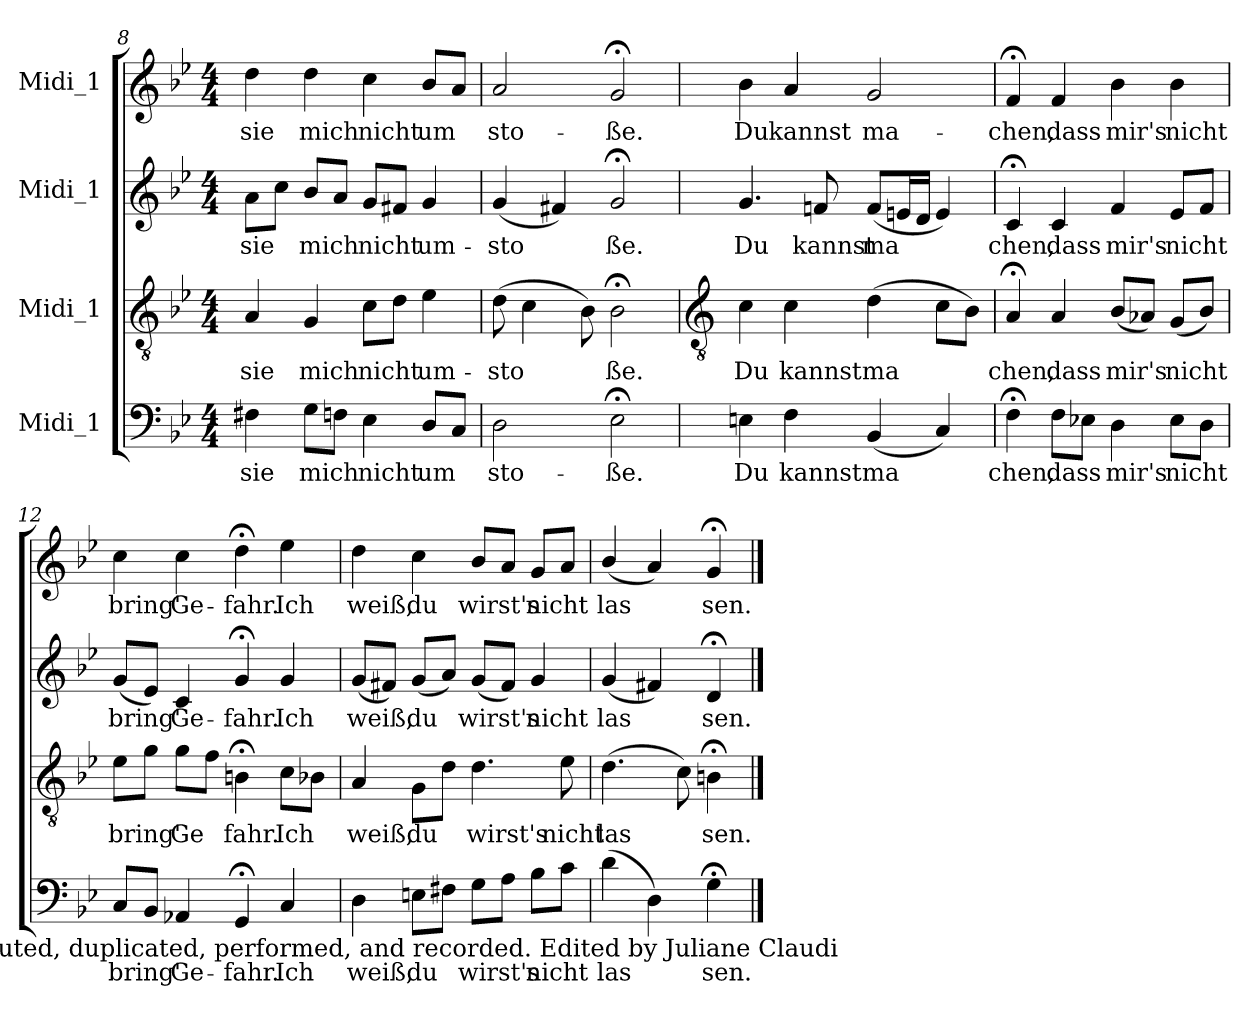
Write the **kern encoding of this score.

**kern	**text	**kern	**text	**kern	**text	**kern	**text
*part4	*part4	*part3	*part3	*part2	*part2	*part1	*part1
*staff4	*staff4	*staff3	*staff3	*staff2	*staff2	*staff1	*staff1
*I"Midi_1	*	*I"Midi_1	*	*I"Midi_1	*	*I"Midi_1	*
*clefF4	*	*clefGv2	*	*clefG2	*	*clefG2	*
*k[b-e-]	*	*k[b-e-]	*	*k[b-e-]	*	*k[b-e-]	*
*B-:	*	*B-:	*	*B-:	*	*B-:	*
*M4/4	*	*M4/4	*	*M4/4	*	*M4/4	*
=8	=8	=8	=8	=8	=8	=8	=8
!	!LO:LY:b	!	!LO:LY:b	!	!LO:LY:b	!	!LO:LY:b
4F#X	sie	4A	sie	8aL	sie	4dd	sie
.	.	.	.	8ccJ	.	.	.
!	!LO:LY:b	!	!LO:LY:b	!	!LO:LY:b	!	!LO:LY:b
8GL	mich	4G	mich	8b-L	mich	4dd	mich
8FnJ	.	.	.	8aJ	.	.	.
!	!LO:LY:b	!	!LO:LY:b	!	!LO:LY:b	!	!LO:LY:b
4E-	nicht	8cL	nicht	8gL	nicht	4cc	nicht
.	.	8dJ	.	8f#XJ	.	.	.
!	!LO:LY:b	!	!LO:LY:b	!	!LO:LY:b	!	!LO:LY:b
8DL	um	4e-	um-	4g	um-	8b-L	um
8CJ	.	.	.	.	.	8aJ	.
=9	=9	=9	=9	=9	=9	=9	=9
!	!LO:LY:b	!	!LO:LY:b	!	!LO:LY:b	!	!LO:LY:b
2D	sto-	(>8d	-sto	(<4g	-sto	2a	sto-
.	.	4c	.	.	.	.	.
.	.	.	.	4f#X)	.	.	.
.	.	8B-)	.	.	.	.	.
!	!LO:LY:b	!	!LO:LY:b	!	!LO:LY:b	!	!LO:LY:b
2E-;<	-ße.	2B-;<	ße.	2g;<	ße.	2g;<	-ße.
!!LO:LB:g=z
=10	=10	=10	=10	=10	=10	=10	=10
*	*	*clefGv2	*	*	*	*	*
!	!LO:LY:b	!	!LO:LY:b	!	!LO:LY:b	!	!LO:LY:b
4En	Du	4c	Du	4.g	Du	4b-	Du
!	!LO:LY:b	!	!LO:LY:b	!	!	!	!LO:LY:b
4F	kannst	4c	kannst	.	.	4a	kannst
!	!	!	!	!	!LO:LY:b	!	!
.	.	.	.	8fn	kannst	.	.
!	!LO:LY:b	!	!LO:LY:b	!	!LO:LY:b	!	!LO:LY:b
(<4BB-	ma	(>4d	ma	(<8fL	ma	2g	ma-
.	.	.	.	16enL	.	.	.
.	.	.	.	16dJJ	.	.	.
4C)	.	8cL	.	4e)	.	.	.
.	.	8B-J)	.	.	.	.	.
=11	=11	=11	=11	=11	=11	=11	=11
!	!LO:LY:b	!	!LO:LY:b	!	!LO:LY:b	!	!LO:LY:b
4F;<	chen,	4A;<	chen,	4c;<	chen,	4f;<	-chen,
!	!LO:LY:b	!	!LO:LY:b	!	!LO:LY:b	!	!LO:LY:b
8FL	dass	4A	dass	4c	dass	4f	dass
8E-XJ	.	.	.	.	.	.	.
!	!LO:LY:b	!	!LO:LY:b	!	!LO:LY:b	!	!LO:LY:b
4D	mir's	(<8B-L	mir's	4f	mir's	4b-	mir's
.	.	8A-XJ)	.	.	.	.	.
!	!LO:LY:b	!	!LO:LY:b	!	!LO:LY:b	!	!LO:LY:b
8E-L	nicht	(<8GL	nicht	8e-L	nicht	4b-	nicht
8DJ	.	8B-J)	.	8fJ	.	.	.
=12	=12	=12	=12	=12	=12	=12	=12
!LO:TX:b:cj:t=© 2011 by CPDL. This edition can be fully distributed, duplicated, performed, and recorded. Edited by Juliane Claudi	!	!	!	!	!	!	!
!	!LO:LY:b	!	!LO:LY:b	!	!LO:LY:b	!	!LO:LY:b
8CL	bring'	8e-L	bring'	(<8gL	bring'	4cc	bring'
8BB-J	.	8gJ	.	8e-J)	.	.	.
!	!LO:LY:b	!	!LO:LY:b	!	!LO:LY:b	!	!LO:LY:b
4AA-X	Ge-	8gL	Ge	4c	Ge-	4cc	Ge-
.	.	8fJ	.	.	.	.	.
!	!LO:LY:b	!	!LO:LY:b	!	!LO:LY:b	!	!LO:LY:b
4GG;<	-fahr.	4Bn;<	fahr.	4g;<	-fahr.	4dd;<	-fahr.
!	!LO:LY:b	!	!LO:LY:b	!	!LO:LY:b	!	!LO:LY:b
4C	Ich	8cL	Ich	4g	Ich	4ee-	Ich
.	.	8B-XJ	.	.	.	.	.
=13	=13	=13	=13	=13	=13	=13	=13
!	!LO:LY:b	!	!LO:LY:b	!	!LO:LY:b	!	!LO:LY:b
4D	weiß,	4A	weiß,	(<8gL	weiß,	4dd	weiß,
.	.	.	.	8f#XJ)	.	.	.
!	!LO:LY:b	!	!LO:LY:b	!	!LO:LY:b	!	!LO:LY:b
8EnL	du	8GL	du	(<8gL	du	4cc	du
8F#XJ	.	8dJ	.	8aJ)	.	.	.
!	!LO:LY:b	!	!LO:LY:b	!	!LO:LY:b	!	!LO:LY:b
8GL	wirst's	4.d	wirst's	(<8gL	wirst's	8b-L	wirst's
8AJ	.	.	.	8f#J)	.	8aJ	.
!	!LO:LY:b	!	!	!	!LO:LY:b	!	!LO:LY:b
8B-L	nicht	.	.	4g	nicht	8gL	nicht
!	!	!	!LO:LY:b	!	!	!	!
8cJ	.	8e-	nicht	.	.	8aJ	.
=14	=14	=14	=14	=14	=14	=14	=14
!	!LO:LY:b	!	!LO:LY:b	!	!LO:LY:b	!	!LO:LY:b
(4d	las	(>4.d	las	(<4g	las	(<4b-/	las
4D)	.	.	.	4f#X)	.	4a)	.
.	.	8c)	.	.	.	.	.
!	!LO:LY:b	!	!LO:LY:b	!	!LO:LY:b	!	!LO:LY:b
4G;<	sen.	4Bn;<	sen.	4d;<	sen.	4g;<	sen.
==	==	==	==	==	==	==	==
*-	*-	*-	*-	*-	*-	*-	*-
